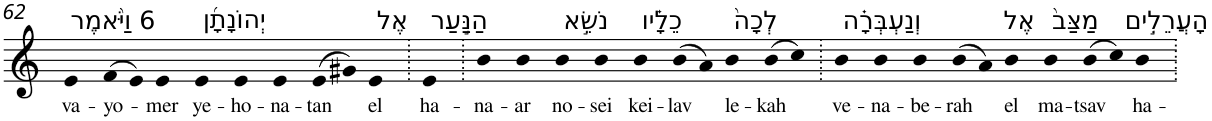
**kern	**text
*part1	*part1
*staff1	*staff1
*I"Piano	*
*I'Pno	*
!!LO:PB:g=z
*clefG2	*
*k[]	*
=62	=62
!LO:TX:a:t=6 וַיֹּ֨אמֶר	!
!	!LO:LY:b
4e	va-
!	!LO:LY:b
(>8f	-yo-
8e)	.
!	!LO:LY:b
4e	-mer
!LO:TX:a:t=יְהוֹנָתָ֜ן	!
!	!LO:LY:b
4e	ye-
!	!LO:LY:b
4e	-ho-
!	!LO:LY:b
4e	-na-
!	!LO:LY:b
(>8e	-tan
8g#X)	.
!LO:TX:a:t=אֶל	!
!	!LO:LY:b
4e	el
=63.	=63.
!LO:TX:a:t=הַנַּ֣עַר	!
!	!LO:LY:b
4e	ha-
=64.	=64.
!	!LO:LY:b
4b	-na-
!	!LO:LY:b
4b	-ar
!LO:TX:a:t=נֹשֵׂ֣א	!
!	!LO:LY:b
4b	no-
!	!LO:LY:b
4b	-sei
!LO:TX:a:t=כֵלָ֗יו	!
!	!LO:LY:b
4b	kei-
!	!LO:LY:b
(>8b	-lav
8a)	.
!LO:TX:a:t=לְכָה֙	!
!	!LO:LY:b
4b	le-
!	!LO:LY:b
(>8b	-kah
8cc)	.
=65.	=65.
!LO:TX:a:t=וְנַעְבְּרָ֗ה	!
!	!LO:LY:b
4b	ve-
!	!LO:LY:b
4b	-na-
!	!LO:LY:b
4b	-be-
!	!LO:LY:b
(>8b	-rah
8a)	.
!LO:TX:a:t=אֶל	!
!	!LO:LY:b
4b	el
!LO:TX:a:t=מַצַּב֙	!
!	!LO:LY:b
4b	ma-
!	!LO:LY:b
(>8b	-tsav
8cc)	.
!LO:TX:a:t=הָעֲרֵלִ֣ים	!
!	!LO:LY:b
4b	ha-
=.	=.
*-	*-
